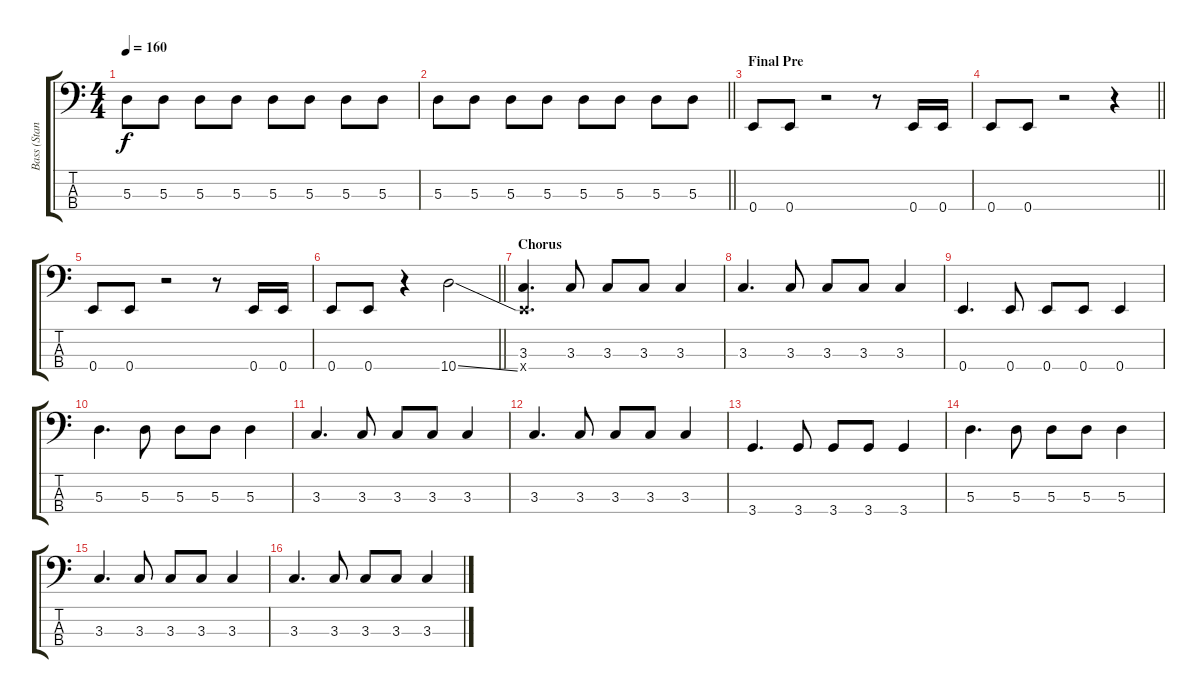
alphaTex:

\track ("Bass (Standard T.)" "Bass (Stan") {instrument electricbasspick}
\staff {score tabs}
\tuning (G2 D2 A1 E1) {hide}
\ts (4 4)
\tempo 160
\clef f4
\ks c
5.3.8{dy f} 5.3.8 5.3.8 5.3.8 5.3.8 5.3.8 5.3.8 5.3.8 |
\barLineRight lightlight
5.3.8 5.3.8 5.3.8 5.3.8 5.3.8 5.3.8 5.3.8 5.3.8 |
\section ("" "Final Pre")
0.4.8 0.4.8 r.2 r.8 0.4.16 0.4.16 |
\barLineRight lightlight
0.4.8 0.4.8 r.2 r.4 |
0.4.8 0.4.8 r.2 r.8 0.4.16 0.4.16 |
\barLineRight lightlight
0.4.8 0.4.8 r.4 10.4{ss}.2 |
\section ("" "Chorus")
(3.3 0.4{x}).4{d} 3.3.8 3.3.8 3.3.8 3.3.4 |
3.3.4{d} 3.3.8 3.3.8 3.3.8 3.3.4 |
0.4.4{d} 0.4.8 0.4.8 0.4.8 0.4.4 |
5.3.4{d} 5.3.8 5.3.8 5.3.8 5.3.4 |
3.3.4{d} 3.3.8 3.3.8 3.3.8 3.3.4 |
3.3.4{d} 3.3.8 3.3.8 3.3.8 3.3.4 |
3.4.4{d} 3.4.8 3.4.8 3.4.8 3.4.4 |
5.3.4{d} 5.3.8 5.3.8 5.3.8 5.3.4 |
3.3.4{d} 3.3.8 3.3.8 3.3.8 3.3.4 |
3.3.4{d} 3.3.8 3.3.8 3.3.8 3.3.4
